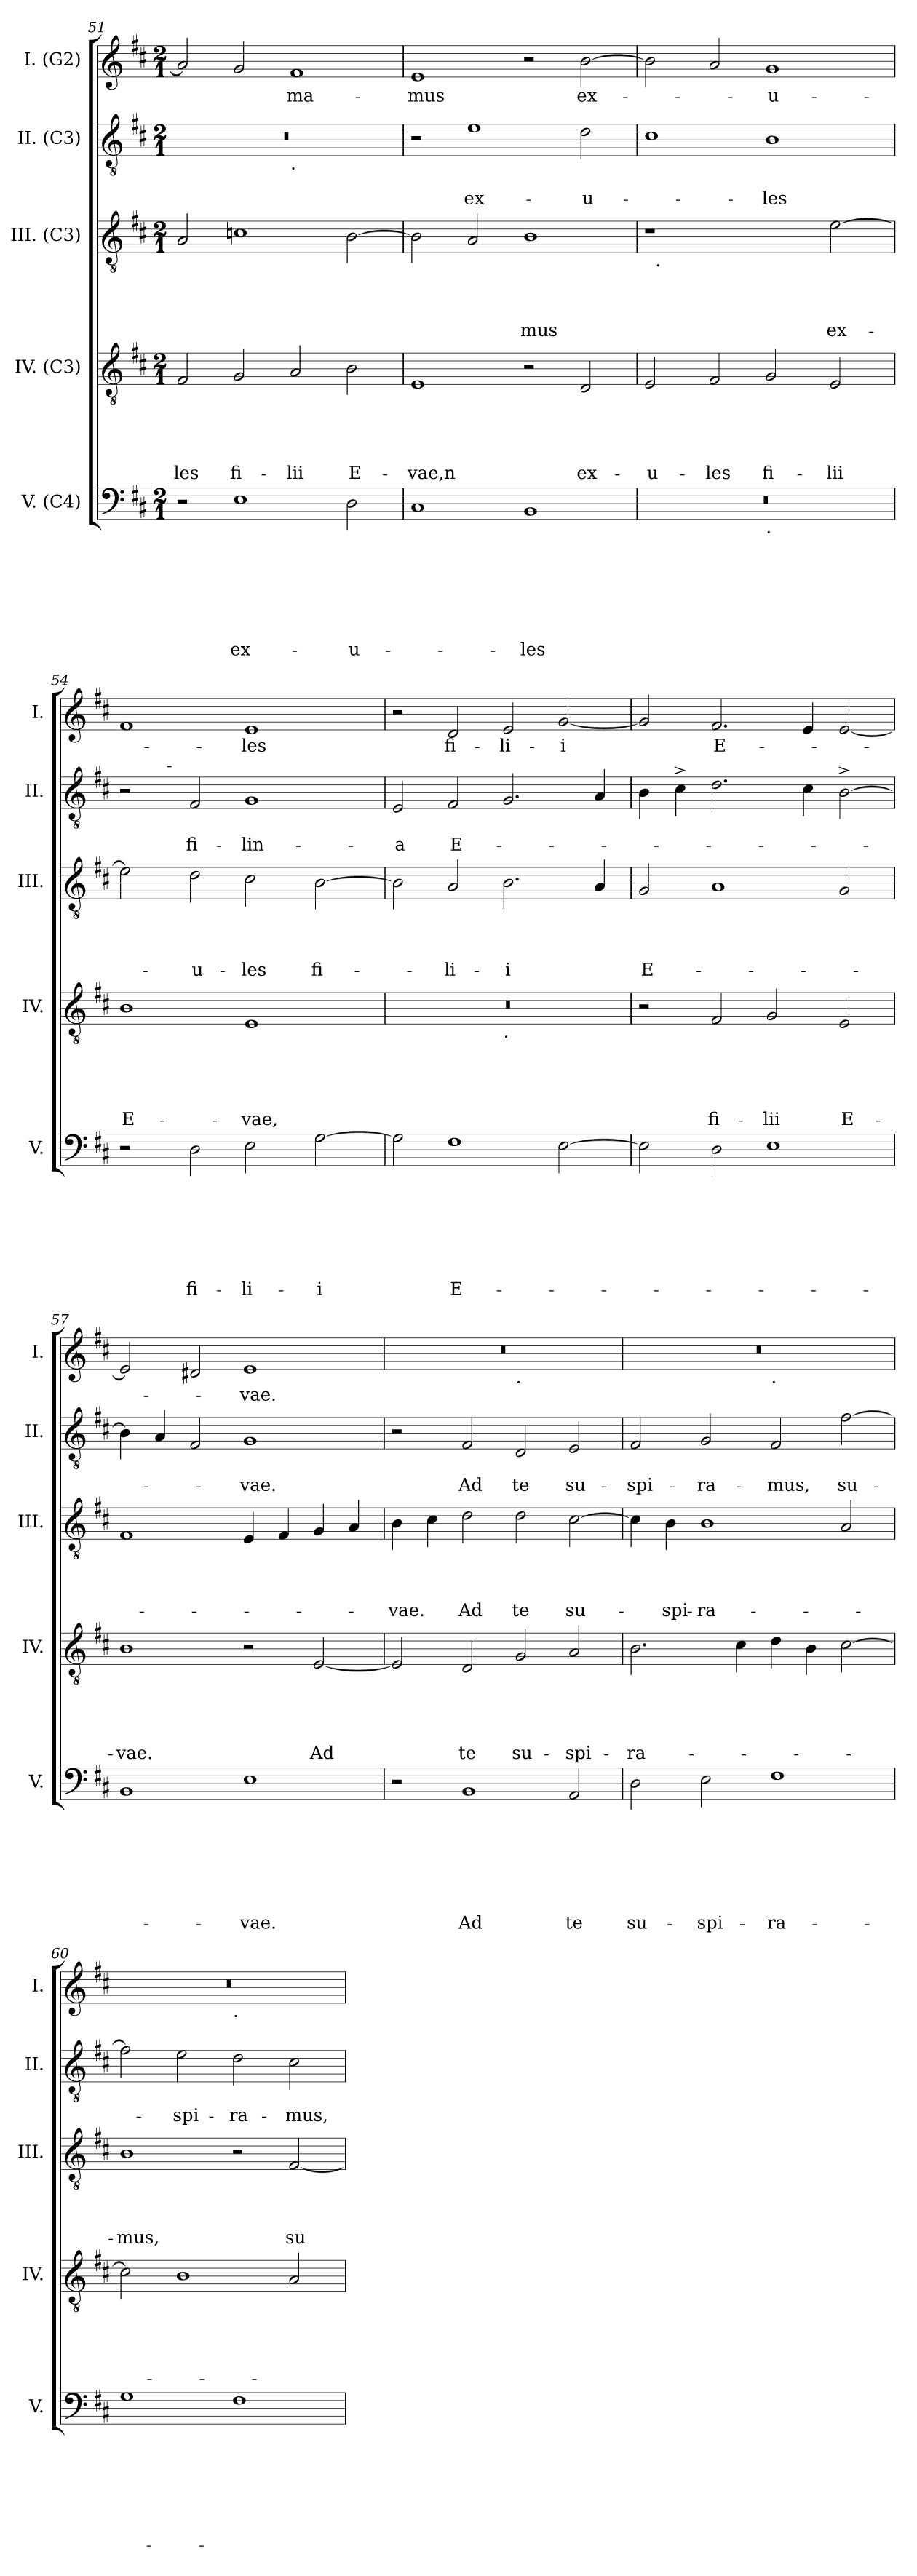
**kern	**text	**text	**text	**text	**text	**text	**text	**kern	**text	**text	**text	**text	**text	**kern	**text	**text	**text	**text	**kern	**text	**text	**kern	**text
*part5	*part5	*part5	*part5	*part5	*part5	*part5	*part5	*part4	*part4	*part4	*part4	*part4	*part4	*part3	*part3	*part3	*part3	*part3	*part2	*part2	*part2	*part1	*part1
*staff5	*staff5	*staff5	*staff5	*staff5	*staff5	*staff5	*staff5	*staff4	*staff4	*staff4	*staff4	*staff4	*staff4	*staff3	*staff3	*staff3	*staff3	*staff3	*staff2	*staff2	*staff2	*staff1	*staff1
*I"V. (C4)	*	*	*	*	*	*	*	*I"IV. (C3)	*	*	*	*	*	*I"III. (C3)	*	*	*	*	*I"II. (C3)	*	*	*I"I. (G2)	*
*I'V.	*	*	*	*	*	*	*	*I'IV.	*	*	*	*	*	*I'III.	*	*	*	*	*I'II.	*	*	*I'I.	*
*clefF4	*	*	*	*	*	*	*	*clefGv2	*	*	*	*	*	*clefGv2	*	*	*	*	*clefGv2	*	*	*clefG2	*
*k[f#c#]	*	*	*	*	*	*	*	*k[f#c#]	*	*	*	*	*	*k[f#c#]	*	*	*	*	*k[f#c#]	*	*	*k[f#c#]	*
*D:	*	*	*	*	*	*	*	*D:	*	*	*	*	*	*D:	*	*	*	*	*D:	*	*	*D:	*
*M2/1	*	*	*	*	*	*	*	*M2/1	*	*	*	*	*	*M2/1	*	*	*	*	*M2/1	*	*	*M2/1	*
=51	=51	=51	=51	=51	=51	=51	=51	=51	=51	=51	=51	=51	=51	=51	=51	=51	=51	=51	=51	=51	=51	=51	=51
!	!	!	!	!	!	!	!	!	!	!	!	!	!LO:LY:b	!	!	!	!	!	!	!	!	!	!
*	*	*	*	*	*	*	*	*	*	*	*	*	*	*	*	*	*	*	*^	*	*	*	*
2r	.	.	.	.	.	.	.	2F#/	.	.	.	.	-les	2A/	.	.	.	.	0r	1ryy	.	.	2a/]	.
!	!	!	!	!	!	!	!LO:LY:b	!	!	!	!	!	!LO:LY:b	!	!	!	!	!	!	!	!	!	!	!
1E	.	.	.	.	.	.	ex-	2G/	.	.	.	.	fi-	1cn	.	.	.	.	.	.	.	.	2g/	.
!	!	!	!	!	!	!	!	!	!	!	!	!	!	!	!	!	!	!	!	!LO:TX:b:t=.	!	!	!	!
!	!	!	!	!	!	!	!	!	!	!	!	!	!LO:LY:b	!	!	!	!	!	!	!	!	!	!	!LO:LY:b
.	.	.	.	.	.	.	.	2A/	.	.	.	.	-lii	.	.	.	.	.	.	1ryy	.	.	1f#	-ma-
!	!	!	!	!	!	!	!LO:LY:b	!	!	!	!	!	!LO:LY:b	!	!	!	!	!	!	!	!	!	!	!
2D\	.	.	.	.	.	.	-u-	2B\	.	.	.	.	E-	[>2B\	.	.	.	.	.	.	.	.	.	.
=52	=52	=52	=52	=52	=52	=52	=52	=52	=52	=52	=52	=52	=52	=52	=52	=52	=52	=52	=52	=52	=52	=52	=52	=52
!	!	!	!	!	!	!	!	!	!	!	!	!	!LO:LY:b:rj	!	!	!	!	!	!	!	!	!	!	!LO:LY:b
*	*	*	*	*	*	*	*	*	*	*	*	*	*	*	*	*	*	*	*v	*v	*	*	*	*
1C#	.	.	.	.	.	.	.	1E	.	.	.	.	-vae,n	2B\]	.	.	.	.	2r	.	.	1e	-mus
!	!	!	!	!	!	!	!	!	!	!	!	!	!	!	!	!	!	!	!	!	!LO:LY:b	!	!
.	.	.	.	.	.	.	.	.	.	.	.	.	.	2A/	.	.	.	.	1e	.	ex-	.	.
!	!	!	!	!	!	!	!LO:LY:b	!	!	!	!	!	!	!	!	!	!	!LO:LY:b	!	!	!	!	!
1BB	.	.	.	.	.	.	-les	2r	.	.	.	.	.	1B	.	.	.	-mus	.	.	.	2r	.
!	!	!	!	!	!	!	!	!	!	!	!	!	!LO:LY:b	!	!	!	!	!	!	!	!LO:LY:b	!	!LO:LY:b
.	.	.	.	.	.	.	.	2D/	.	.	.	.	ex-	.	.	.	.	.	2d\	.	-u-	[>2b\	ex-
=53	=53	=53	=53	=53	=53	=53	=53	=53	=53	=53	=53	=53	=53	=53	=53	=53	=53	=53	=53	=53	=53	=53	=53
!	!	!	!	!	!	!	!	!	!	!	!	!	!LO:LY:b	!	!	!	!	!	!	!	!	!	!
*^	*	*	*	*	*	*	*	*	*	*	*	*	*	*^	*	*	*	*	*	*	*	*	*
0r	1ryy	.	.	.	.	.	.	.	2E/	.	.	.	.	-u-	1r	32ryy	.	.	.	.	1c#	.	.	2b\]	.
!	!	!	!	!	!	!	!	!	!	!	!	!	!	!	!	!LO:TX:b:t=.	!	!	!	!	!	!	!	!	!
.	.	.	.	.	.	.	.	.	.	.	.	.	.	.	.	1ryy	.	.	.	.	.	.	.	.	.
!	!	!	!	!	!	!	!	!	!	!	!	!	!	!LO:LY:b	!	!	!	!	!	!	!	!	!	!	!
.	.	.	.	.	.	.	.	.	2F#/	.	.	.	.	-les	.	.	.	.	.	.	.	.	.	2a/	.
!	!LO:TX:b:t=.	!	!	!	!	!	!	!	!	!	!	!	!	!	!	!	!	!	!	!	!	!	!	!	!
!	!	!	!	!	!	!	!	!	!	!	!	!	!	!LO:LY:b	!	!	!	!	!	!	!	!	!LO:LY:b	!	!LO:LY:b:rj
.	1ryy	.	.	.	.	.	.	.	2G/	.	.	.	.	fi-	2ryy	.	.	.	.	.	1B	.	-les	1g	-u-
.	.	.	.	.	.	.	.	.	.	.	.	.	.	.	.	2ryy	.	.	.	.	.	.	.	.	.
!	!	!	!	!	!	!	!	!	!	!	!	!	!	!LO:LY:b	!	!	!	!	!	!LO:LY:b	!	!	!	!	!
.	.	.	.	.	.	.	.	.	2E/	.	.	.	.	-lii	[<2e\	.	.	.	.	ex-	.	.	.	.	.
.	.	.	.	.	.	.	.	.	.	.	.	.	.	.	.	4...ryy	.	.	.	.	.	.	.	.	.
!!LO:LB:g=z
=54	=54	=54	=54	=54	=54	=54	=54	=54	=54	=54	=54	=54	=54	=54	=54	=54	=54	=54	=54	=54	=54	=54	=54	=54	=54
!	!	!	!	!	!	!	!	!	!	!	!	!	!	!LO:LY:b	!	!	!	!	!	!	!	!	!	!	!
*v	*v	*	*	*	*	*	*	*	*	*	*	*	*	*	*v	*v	*	*	*	*	*^	*	*	*	*
2r	.	.	.	.	.	.	.	1B	.	.	.	.	E-	2e\]	.	.	.	.	2r	4.ryy	.	.	1f#	.
!	!	!	!	!	!	!	!	!	!	!	!	!	!	!	!	!	!	!	!	!LO:TX:a:t=-	!	!	!	!
.	.	.	.	.	.	.	.	.	.	.	.	.	.	.	.	.	.	.	.	1ryy	.	.	.	.
!	!	!	!	!	!	!	!LO:LY:b	!	!	!	!	!	!	!	!	!	!	!LO:LY:b	!	!	!	!LO:LY:b	!	!
2D\	.	.	.	.	.	.	fi-	.	.	.	.	.	.	2d\	.	.	.	-u-	2F#/	.	.	fi-	.	.
!	!	!	!	!	!	!	!LO:LY:b	!	!	!	!	!	!LO:LY:b	!	!	!	!	!LO:LY:b	!	!	!	!LO:LY:b:rj	!	!LO:LY:b
2E\	.	.	.	.	.	.	-li-	1E	.	.	.	.	-vae,	2c#\	.	.	.	-les	1G	.	.	-lin-	1e	-les
.	.	.	.	.	.	.	.	.	.	.	.	.	.	.	.	.	.	.	.	2ryy	.	.	.	.
!	!	!	!	!	!	!	!LO:LY:b:rj	!	!	!	!	!	!	!	!	!	!	!LO:LY:b	!	!	!	!	!	!
[>2G\	.	.	.	.	.	.	-i	.	.	.	.	.	.	[>2B\	.	.	.	fi-	.	.	.	.	.	.
.	.	.	.	.	.	.	.	.	.	.	.	.	.	.	.	.	.	.	.	8ryy	.	.	.	.
=55	=55	=55	=55	=55	=55	=55	=55	=55	=55	=55	=55	=55	=55	=55	=55	=55	=55	=55	=55	=55	=55	=55	=55	=55
!	!	!	!	!	!	!	!	!	!	!	!	!	!	!	!	!	!	!	!	!	!	!LO:LY:b	!	!
*	*	*	*	*	*	*	*	*^	*	*	*	*	*	*	*	*	*	*	*v	*v	*	*	*	*
2G\]	.	.	.	.	.	.	.	0r	1ryy	.	.	.	.	.	2B\]	.	.	.	.	2E/	.	-a	2r	.
!	!	!	!	!	!	!	!LO:LY:b	!	!	!	!	!	!	!	!	!	!	!	!LO:LY:b	!	!	!LO:LY:b	!	!LO:LY:b
1F#	.	.	.	.	.	.	E-	.	.	.	.	.	.	.	2A/	.	.	.	-li-	2F#/	.	E-	2d/	fi-
!	!	!	!	!	!	!	!	!	!LO:TX:b:t=.	!	!	!	!	!	!	!	!	!	!	!	!	!	!	!
!	!	!	!	!	!	!	!	!	!	!	!	!	!	!	!	!	!	!	!LO:LY:b:rj	!	!	!	!	!LO:LY:b
.	.	.	.	.	.	.	.	.	1ryy	.	.	.	.	.	2.B\	.	.	.	-i	2.G/	.	.	2e/	-li-
!	!	!	!	!	!	!	!	!	!	!	!	!	!	!	!	!	!	!	!	!	!	!	!	!LO:LY:b:rj
[>2E\	.	.	.	.	.	.	.	.	.	.	.	.	.	.	.	.	.	.	.	.	.	.	[<2g/	-i
.	.	.	.	.	.	.	.	.	.	.	.	.	.	.	4A/	.	.	.	.	4A/	.	.	.	.
=56	=56	=56	=56	=56	=56	=56	=56	=56	=56	=56	=56	=56	=56	=56	=56	=56	=56	=56	=56	=56	=56	=56	=56	=56
!	!	!	!	!	!	!	!	!	!	!	!	!	!	!	!	!	!	!	!LO:LY:b	!	!	!	!	!
*	*	*	*	*	*	*	*	*v	*v	*	*	*	*	*	*	*	*	*	*	*	*	*	*	*
2E\]	.	.	.	.	.	.	.	2r	.	.	.	.	.	2G/	.	.	.	E-	4B\	.	.	2g/]	.
.	.	.	.	.	.	.	.	.	.	.	.	.	.	.	.	.	.	.	4c#^>\	.	.	.	.
!	!	!	!	!	!	!	!	!	!	!	!	!	!LO:LY:b	!	!	!	!	!	!	!	!	!	!LO:LY:b
2D\	.	.	.	.	.	.	.	2F#/	.	.	.	.	fi-	1A	.	.	.	.	2.d\	.	.	2.f#/	E-
!	!	!	!	!	!	!	!	!	!	!	!	!	!LO:LY:b	!	!	!	!	!	!	!	!	!	!
1E	.	.	.	.	.	.	.	2G/	.	.	.	.	-lii	.	.	.	.	.	.	.	.	.	.
.	.	.	.	.	.	.	.	.	.	.	.	.	.	.	.	.	.	.	4c#\	.	.	4e/	.
!	!	!	!	!	!	!	!	!	!	!	!	!	!LO:LY:b	!	!	!	!	!	!	!	!	!	!
.	.	.	.	.	.	.	.	2E/	.	.	.	.	E-	2G/	.	.	.	.	[>2B^>\	.	.	[<2e/	.
=57	=57	=57	=57	=57	=57	=57	=57	=57	=57	=57	=57	=57	=57	=57	=57	=57	=57	=57	=57	=57	=57	=57	=57
!	!	!	!	!	!	!	!	!	!	!	!	!	!LO:LY:b	!	!	!	!	!	!	!	!	!	!
1BB	.	.	.	.	.	.	.	1B	.	.	.	.	-vae.	1F#	.	.	.	.	4B\]	.	.	2e/]	.
.	.	.	.	.	.	.	.	.	.	.	.	.	.	.	.	.	.	.	4A/	.	.	.	.
.	.	.	.	.	.	.	.	.	.	.	.	.	.	.	.	.	.	.	2F#/	.	.	2d#/	.
!	!	!	!	!	!	!	!LO:LY:b	!	!	!	!	!	!	!	!	!	!	!	!	!	!LO:LY:b	!	!LO:LY:b
1E	.	.	.	.	.	.	-vae.	2r	.	.	.	.	.	4E/	.	.	.	.	1G	.	-vae.	1e	-vae.
.	.	.	.	.	.	.	.	.	.	.	.	.	.	4F#/	.	.	.	.	.	.	.	.	.
!	!	!	!	!	!	!	!	!	!	!	!	!	!LO:LY:b	!	!	!	!	!	!	!	!	!	!
.	.	.	.	.	.	.	.	[<2E/	.	.	.	.	Ad	4G/	.	.	.	.	.	.	.	.	.
.	.	.	.	.	.	.	.	.	.	.	.	.	.	4A/	.	.	.	.	.	.	.	.	.
!!LO:LB:g=z
=58	=58	=58	=58	=58	=58	=58	=58	=58	=58	=58	=58	=58	=58	=58	=58	=58	=58	=58	=58	=58	=58	=58	=58
!	!	!	!	!	!	!	!	!	!	!	!	!	!	!	!	!	!	!LO:LY:b	!	!	!	!	!
*	*	*	*	*	*	*	*	*	*	*	*	*	*	*	*	*	*	*	*	*	*	*^	*
2r	.	.	.	.	.	.	.	2E/]	.	.	.	.	.	4B\	.	.	.	-vae.	2r	.	.	0r	1ryy	.
.	.	.	.	.	.	.	.	.	.	.	.	.	.	4c#\	.	.	.	.	.	.	.	.	.	.
!	!	!	!	!	!	!	!LO:LY:b	!	!	!	!	!	!LO:LY:b	!	!	!	!	!LO:LY:b	!	!	!LO:LY:b	!	!	!
1BB	.	.	.	.	.	.	Ad	2D/	.	.	.	.	te	2d\	.	.	.	Ad	2F#/	.	Ad	.	.	.
!	!	!	!	!	!	!	!	!	!	!	!	!	!	!	!	!	!	!	!	!	!	!	!LO:TX:b:t=.	!
!	!	!	!	!	!	!	!	!	!	!	!	!	!LO:LY:b	!	!	!	!	!LO:LY:b	!	!	!LO:LY:b	!	!	!
.	.	.	.	.	.	.	.	2G/	.	.	.	.	su-	2d\	.	.	.	te	2D/	.	te	.	1ryy	.
!	!	!	!	!	!	!	!LO:LY:b	!	!	!	!	!	!LO:LY:b	!	!	!	!	!LO:LY:b	!	!	!LO:LY:b	!	!	!
2AA/	.	.	.	.	.	.	te	2A/	.	.	.	.	-spi-	[>2c#\	.	.	.	su-	2E/	.	su-	.	.	.
=59	=59	=59	=59	=59	=59	=59	=59	=59	=59	=59	=59	=59	=59	=59	=59	=59	=59	=59	=59	=59	=59	=59	=59	=59
!	!	!	!	!	!	!	!LO:LY:b	!	!	!	!	!	!LO:LY:b	!	!	!	!	!	!	!	!LO:LY:b	!	!	!
2D\	.	.	.	.	.	.	su-	2.B\	.	.	.	.	-ra-	4c#\]	.	.	.	.	2F#/	.	-spi-	0r	1ryy	.
!	!	!	!	!	!	!	!	!	!	!	!	!	!	!	!	!	!	!LO:LY:b	!	!	!	!	!	!
.	.	.	.	.	.	.	.	.	.	.	.	.	.	4B\	.	.	.	-spi-	.	.	.	.	.	.
!	!	!	!	!	!	!	!LO:LY:b	!	!	!	!	!	!	!	!	!	!	!LO:LY:b	!	!	!LO:LY:b	!	!	!
2E\	.	.	.	.	.	.	-spi-	.	.	.	.	.	.	1B	.	.	.	-ra-	2G/	.	-ra-	.	.	.
.	.	.	.	.	.	.	.	4c#\	.	.	.	.	.	.	.	.	.	.	.	.	.	.	.	.
!	!	!	!	!	!	!	!	!	!	!	!	!	!	!	!	!	!	!	!	!	!	!	!LO:TX:b:t=.	!
!	!	!	!	!	!	!	!LO:LY:b	!	!	!	!	!	!	!	!	!	!	!	!	!	!LO:LY:b	!	!	!
1F#	.	.	.	.	.	.	-ra-	4d\	.	.	.	.	.	.	.	.	.	.	2F#/	.	-mus,	.	1ryy	.
.	.	.	.	.	.	.	.	4B\	.	.	.	.	.	.	.	.	.	.	.	.	.	.	.	.
!	!	!	!	!	!	!	!	!	!	!	!	!	!	!	!	!	!	!	!	!	!LO:LY:b	!	!	!
.	.	.	.	.	.	.	.	[>2c#\	.	.	.	.	.	2A/	.	.	.	.	[>2f#\	.	su-	.	.	.
=60	=60	=60	=60	=60	=60	=60	=60	=60	=60	=60	=60	=60	=60	=60	=60	=60	=60	=60	=60	=60	=60	=60	=60	=60
!	!	!	!	!	!	!	!	!	!	!	!	!	!	!	!	!	!	!LO:LY:b	!	!	!	!	!	!
1G	.	.	.	.	.	.	.	2c#\]	.	.	.	.	.	1B	.	.	.	-mus,	2f#\]	.	.	0r	1ryy	.
!	!	!	!	!	!	!	!	!	!	!	!	!	!	!	!	!	!	!	!	!	!LO:LY:b	!	!	!
.	.	.	.	.	.	.	.	1B	.	.	.	.	.	.	.	.	.	.	2e\	.	-spi-	.	.	.
!	!	!	!	!	!	!	!	!	!	!	!	!	!	!	!	!	!	!	!	!	!	!	!LO:TX:b:t=.	!
!	!	!	!	!	!	!	!	!	!	!	!	!	!	!	!	!	!	!	!	!	!LO:LY:b	!	!	!
1F#	.	.	.	.	.	.	.	.	.	.	.	.	.	2r	.	.	.	.	2d\	.	-ra-	.	1ryy	.
!	!	!	!	!	!	!	!	!	!	!	!	!	!	!	!	!	!	!LO:LY:b	!	!	!LO:LY:b	!	!	!
.	.	.	.	.	.	.	.	2A/	.	.	.	.	.	[<2F#/	.	.	.	su-	2c#\	.	-mus,	.	.	.
*	*	*	*	*	*	*	*	*	*	*	*	*	*	*	*	*	*	*	*	*	*	*v	*v	*
=	=	=	=	=	=	=	=	=	=	=	=	=	=	=	=	=	=	=	=	=	=	=	=
*-	*-	*-	*-	*-	*-	*-	*-	*-	*-	*-	*-	*-	*-	*-	*-	*-	*-	*-	*-	*-	*-	*-	*-
